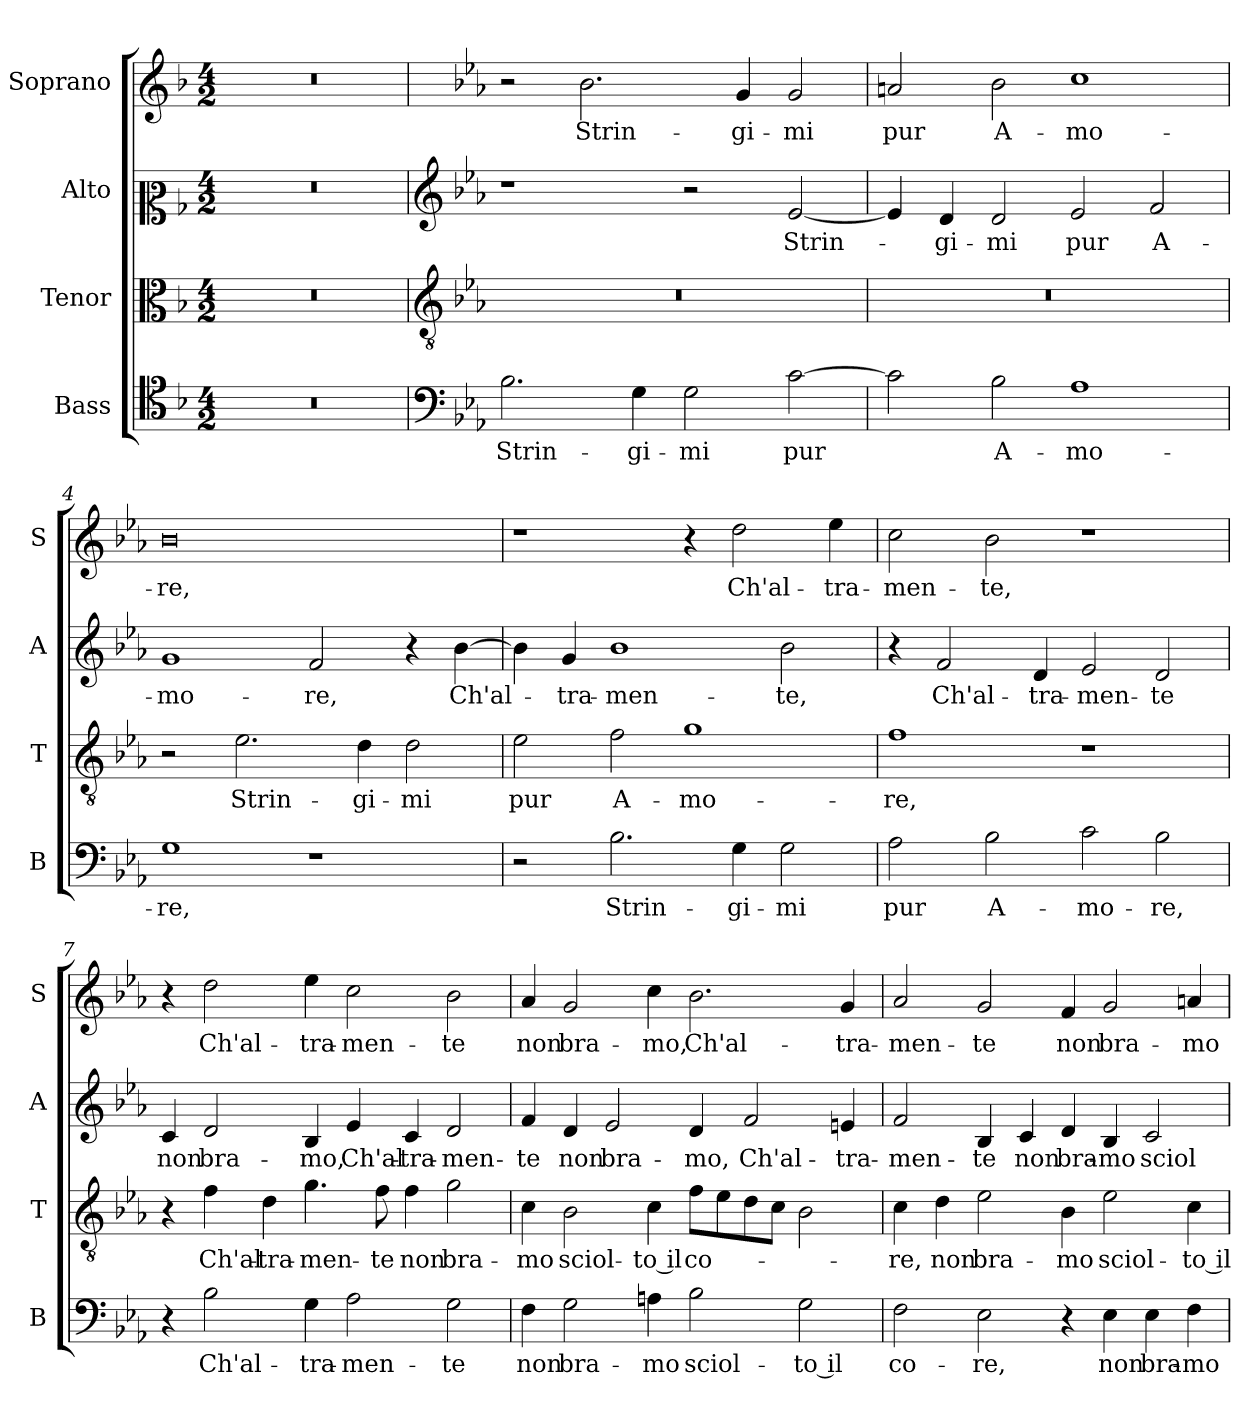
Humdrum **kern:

**kern	**text	**kern	**text	**kern	**text	**kern	**text
*part4	*part4	*part3	*part3	*part2	*part2	*part1	*part1
*staff4	*staff4	*staff3	*staff3	*staff2	*staff2	*staff1	*staff1
*I"Bass	*	*I"Tenor	*	*I"Alto	*	*I"Soprano	*
*I'B	*	*I'T	*	*I'A	*	*I'S	*
*clefC4	*	*clefC3	*	*clefC2	*	*clefG2	*
*k[b-]	*	*k[b-]	*	*k[b-]	*	*k[b-]	*
*F:	*	*F:	*	*F:	*	*F:	*
*M4/2	*	*M4/2	*	*M4/2	*	*M4/2	*
=1	=1	=1	=1	=1	=1	=1	=1
0r	.	0r	.	0r	.	0r	.
=2	=2	=2	=2	=2	=2	=2	=2
*clefF4	*	*clefGv2	*	*clefG2	*	*	*
*k[b-e-a-]	*	*k[b-e-a-]	*	*k[b-e-a-]	*	*k[b-e-a-]	*
*E-:	*	*E-:	*	*E-:	*	*E-:	*
!	!LO:LY:b	!	!	!	!	!	!
2.B-\	Strin-	0r	.	1r	.	2r	.
!	!	!	!	!	!	!	!LO:LY:b
.	.	.	.	.	.	2.b-\	Strin-
!	!LO:LY:b	!	!	!	!	!	!
4G\	-gi-	.	.	.	.	.	.
!	!LO:LY:b	!	!	!	!	!	!
2G\	-mi	.	.	2r	.	.	.
!	!	!	!	!	!	!	!LO:LY:b
.	.	.	.	.	.	4g/	-gi-
!	!LO:LY:b	!	!	!	!LO:LY:b	!	!LO:LY:b
[2c\	pur	.	.	[2e-/	Strin-	2g/	-mi
=3	=3	=3	=3	=3	=3	=3	=3
!	!	!	!	!	!	!	!LO:LY:b
2c\]	.	0r	.	4e-/]	.	2an/	pur
!	!	!	!	!	!LO:LY:b	!	!
.	.	.	.	4d/	-gi-	.	.
!	!LO:LY:b	!	!	!	!LO:LY:b	!	!LO:LY:b
2B-\	A-	.	.	2d/	-mi	2b-\	A-
!	!LO:LY:b	!	!	!	!LO:LY:b	!	!LO:LY:b
1A-	-mo-	.	.	2e-/	pur	1cc	-mo-
!	!	!	!	!	!LO:LY:b	!	!
.	.	.	.	2f/	A-	.	.
=4	=4	=4	=4	=4	=4	=4	=4
!	!LO:LY:b	!	!	!	!LO:LY:b	!	!LO:LY:b
1G	-re,	2r	.	1g	-mo-	0b-	-re,
!	!	!	!LO:LY:b	!	!	!	!
.	.	2.e-\	Strin-	.	.	.	.
!	!	!	!	!	!LO:LY:b	!	!
1r	.	.	.	2f/	-re,	.	.
!	!	!	!LO:LY:b	!	!	!	!
.	.	4d\	-gi-	.	.	.	.
!	!	!	!LO:LY:b	!	!	!	!
.	.	2d\	-mi	4r	.	.	.
!	!	!	!	!	!LO:LY:b	!	!
.	.	.	.	[4b-\	Ch'al-	.	.
!!LO:LB:g=z
=5	=5	=5	=5	=5	=5	=5	=5
!	!	!	!LO:LY:b	!	!	!	!
2r	.	2e-\	pur	4b-\]	.	1r	.
!	!	!	!	!	!LO:LY:b	!	!
.	.	.	.	4g/	-tra-	.	.
!	!LO:LY:b	!	!LO:LY:b	!	!LO:LY:b	!	!
2.B-\	Strin-	2f\	A-	1b-	-men-	.	.
!	!	!	!LO:LY:b	!	!	!	!
.	.	1g	-mo-	.	.	4r	.
!	!LO:LY:b	!	!	!	!	!	!LO:LY:b
4G\	-gi-	.	.	.	.	2dd\	Ch'al-
!	!LO:LY:b	!	!	!	!LO:LY:b	!	!
2G\	-mi	.	.	2b-\	-te,	.	.
!	!	!	!	!	!	!	!LO:LY:b
.	.	.	.	.	.	4ee-\	-tra-
=6	=6	=6	=6	=6	=6	=6	=6
!	!LO:LY:b	!	!LO:LY:b	!	!	!	!LO:LY:b
2A-\	pur	1f	-re,	4r	.	2cc\	-men-
!	!	!	!	!	!LO:LY:b	!	!
.	.	.	.	2f/	Ch'al-	.	.
!	!LO:LY:b	!	!	!	!	!	!LO:LY:b
2B-\	A-	.	.	.	.	2b-\	-te,
!	!	!	!	!	!LO:LY:b	!	!
.	.	.	.	4d/	-tra-	.	.
!	!LO:LY:b	!	!	!	!LO:LY:b	!	!
2c\	-mo-	1r	.	2e-/	-men-	1r	.
!	!LO:LY:b	!	!	!	!LO:LY:b	!	!
2B-\	-re,	.	.	2d/	-te	.	.
=7	=7	=7	=7	=7	=7	=7	=7
!	!	!	!	!	!LO:LY:b	!	!
4r	.	4r	.	4c/	non	4r	.
!	!LO:LY:b	!	!LO:LY:b	!	!LO:LY:b	!	!LO:LY:b
2B-\	Ch'al-	4f\	Ch'al-	2d/	bra-	2dd\	Ch'al-
!	!	!	!LO:LY:b	!	!	!	!
.	.	4d\	-tra-	.	.	.	.
!	!LO:LY:b	!	!LO:LY:b	!	!LO:LY:b	!	!LO:LY:b
4G\	-tra-	4.g\	-men-	4B-/	-mo,	4ee-\	-tra-
!	!LO:LY:b	!	!	!	!LO:LY:b	!	!LO:LY:b
2A-\	-men-	.	.	4e-/	Ch'al-	2cc\	-men-
!	!	!	!LO:LY:b	!	!	!	!
.	.	8f\	-te	.	.	.	.
!	!	!	!LO:LY:b	!	!LO:LY:b	!	!
.	.	4f\	non	4c/	-tra-	.	.
!	!LO:LY:b	!	!LO:LY:b	!	!LO:LY:b	!	!LO:LY:b
2G\	-te	2g\	bra-	2d/	-men-	2b-\	-te
!!LO:PB:g=z
=8	=8	=8	=8	=8	=8	=8	=8
!	!LO:LY:b	!	!LO:LY:b	!	!LO:LY:b	!	!LO:LY:b
4F\	non	4c\	-mo	4f/	-te	4a-/	non
!	!LO:LY:b	!	!LO:LY:b	!	!LO:LY:b	!	!LO:LY:b
2G\	bra-	2B-\	sciol-	4d/	non	2g/	bra-
!	!	!	!	!	!LO:LY:b	!	!
.	.	.	.	2e-/	bra-	.	.
!	!LO:LY:b	!	!LO:LY:b	!	!	!	!LO:LY:b
4An\	-mo	4c\	-to il	.	.	4cc\	-mo,
!	!LO:LY:b	!	!LO:LY:b	!	!LO:LY:b	!	!LO:LY:b
2B-\	sciol-	8f\L	co-	4d/	-mo,	2.b-\	Ch'al-
.	.	8e-\	.	.	.	.	.
!	!	!	!	!	!LO:LY:b	!	!
.	.	8d\	.	2f/	Ch'al-	.	.
.	.	8c\J	.	.	.	.	.
!	!LO:LY:b	!	!	!	!	!	!
2G\	-to il	2B-\	.	.	.	.	.
!	!	!	!	!	!LO:LY:b	!	!LO:LY:b
.	.	.	.	4en/	-tra-	4g/	-tra-
=9	=9	=9	=9	=9	=9	=9	=9
!	!LO:LY:b	!	!LO:LY:b	!	!LO:LY:b	!	!LO:LY:b
2F\	co-	4c\	-re,	2f/	-men-	2a-/	-men-
!	!	!	!LO:LY:b	!	!	!	!
.	.	4d\	non	.	.	.	.
!	!LO:LY:b	!	!LO:LY:b	!	!LO:LY:b	!	!LO:LY:b
2E-\	-re,	2e-\	bra-	4B-/	-te	2g/	-te
!	!	!	!	!	!LO:LY:b	!	!
.	.	.	.	4c/	non	.	.
!	!	!	!LO:LY:b	!	!LO:LY:b	!	!LO:LY:b
4r	.	4B-\	-mo	4d/	bra-	4f/	non
!	!LO:LY:b	!	!LO:LY:b	!	!LO:LY:b	!	!LO:LY:b
4E-\	non	2e-\	sciol-	4B-/	-mo	2g/	bra-
!	!LO:LY:b	!	!	!	!LO:LY:b	!	!
4E-\	bra-	.	.	2c/	sciol-	.	.
!	!LO:LY:b	!	!LO:LY:b	!	!	!	!LO:LY:b
4F\	-mo	4c\	-to il	.	.	4an/	-mo
=	=	=	=	=	=	=	=
*-	*-	*-	*-	*-	*-	*-	*-
